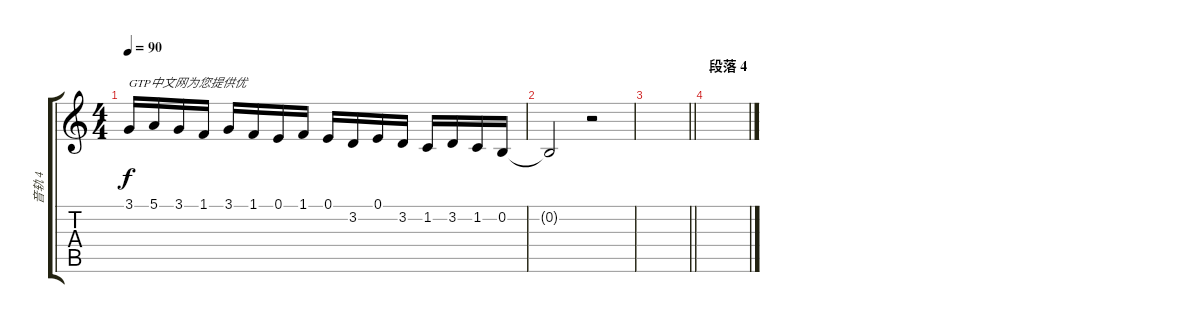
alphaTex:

\track ("音轨 4" "音轨 4") {instrument violin}
\staff {score tabs}
\tuning (E4 B3 G3 D3 A2 E2) {hide}
\ts (4 4)
\tempo 90
\clef g2
\ks c
3.1.16{txt "GTP中文网为您提供优" dy f} 5.1.16 3.1.16 1.1.16 3.1.16 1.1.16 0.1.16 1.1.16 0.1.16 3.2.16 0.1.16 3.2.16 1.2.16 3.2.16 1.2.16 0.2.16 |
0.2{t}.2{volume 13} r.2 |
\barLineRight lightlight
|
\section ("" "段落 4")
